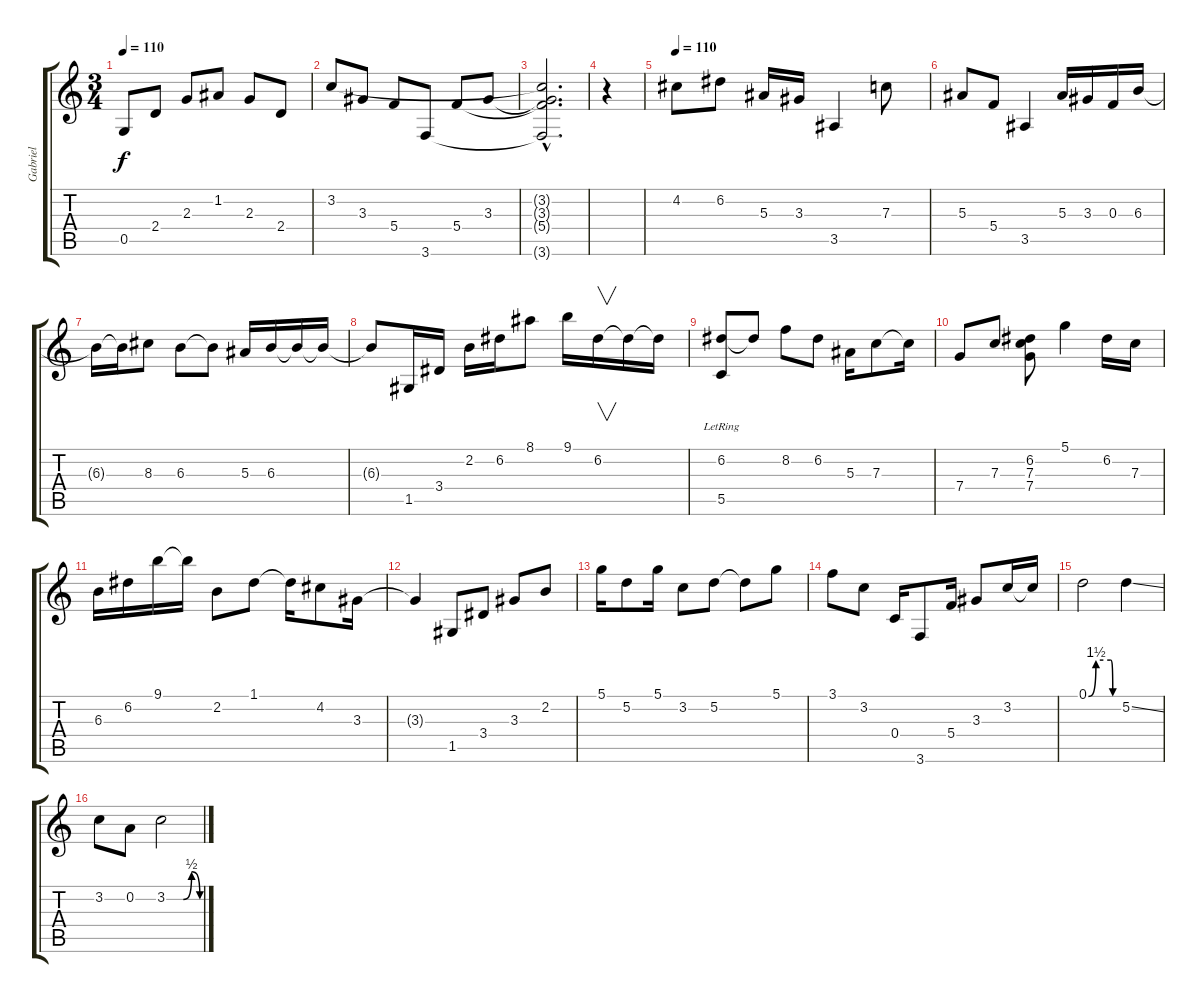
\track ("Gabriel" "Gabriel") {instrument electricguitarmuted}
\staff {score tabs}
\tuning (D4 A3 F3 C3 G2 D2) {hide}
\ts (3 4)
\tempo 110
\clef g2
\ks c
0.5.8{dy f} 2.4.8 2.3.8 1.2.8 2.3.8 2.4.8 |
3.2.8 3.3.8 5.4.8 3.6.8 5.4.8 3.3.8 |
(3.2{hac t} 3.3{hac t} 5.4{hac t} 3.6{hac t}).2{d} |
r.4{volume 16 instrument overdrivenguitar} |
\tempo 110
4.2.8 6.2.8 5.3.16 3.3.16 3.5.4 7.3.8 |
5.3.8 5.4.8 3.5.4 5.3.16 3.3.16 0.3.16 6.3.16 |
6.3{t}.16 6.3{t}.16 8.3.8 6.3.8 6.3{t}.8 5.3.16 6.3.16 6.3{t}.16 6.3{t}.16 |
6.3{t}.8 1.5.16 3.4.16 2.2.16 6.2.16 8.1.8 9.1.16 6.2.16{v} 6.2{t}.16 6.2{t}.16 |
(6.2 5.5{lr}).8 6.2{t}.8 8.2.8 6.2.8 5.3.16 7.3.8 7.3{t}.16 |
7.4.8 7.3.8 (6.2 7.3 7.4).8 5.1.4 6.2.16 7.3.16 |
6.3.16 6.2.16 9.1.16 9.1{t}.16 2.2.8 1.1.8 1.1{t}.16 4.2.8 3.3.16 |
3.3{t}.4 1.5.8 3.4.8 3.3.8 2.2.8 |
5.1.16 5.2.8 5.1.16 3.2.8 5.2.8 5.2{t}.8 5.1.8 |
3.1.8 3.2.8 0.4.16 3.6.8 5.4.16 3.3.8 3.2.16 3.2{t}.16 |
0.1{be (custom 0 0 15 6 30 6 45 6 49 0 60 0)}.2 5.2{ss}.4 |
3.2.8 0.2.8 3.2{be (custom 0 0 30 0 45 2 60 0)}.2
